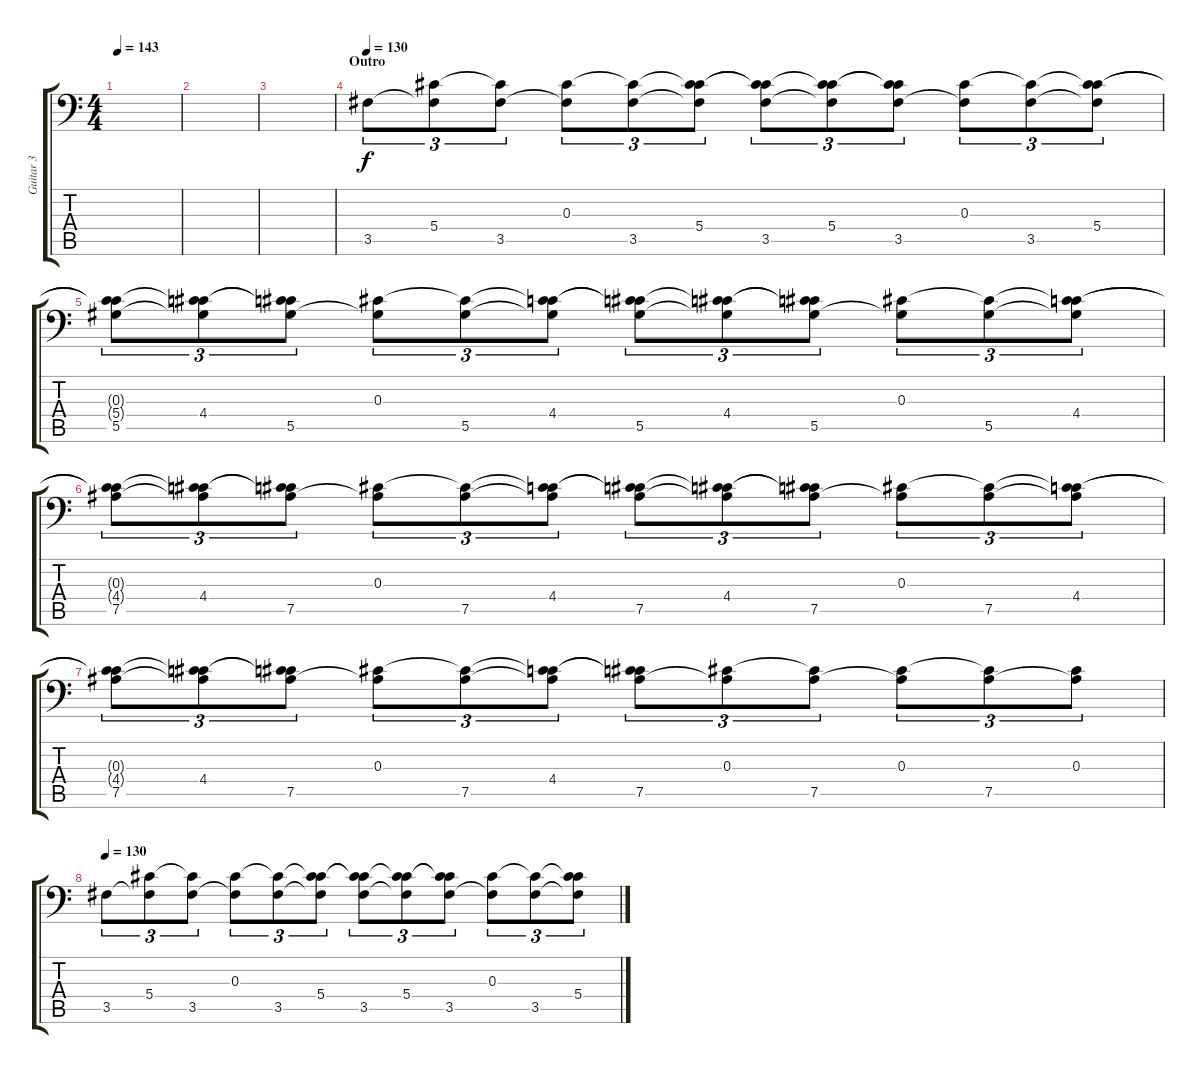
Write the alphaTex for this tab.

\track ("Guitar 3" "Guitar 3") {instrument electricguitarclean}
\staff {score tabs}
\tuning (Bb3 F3 Db3 Ab2 Eb2 Bb1) {hide}
\ts (4 4)
\tempo 143
\clef f4
\ks c
|
|
|
\section ("" "Outro")
\tempo 130
3.5.8{tu (3 2) volume 12 instrument electricguitarclean} (5.4 3.5{t}).8{tu (3 2)} (5.4{t} 3.5).8{tu (3 2)} (0.3 3.5{t}).8{tu (3 2)} (0.3{t} 3.5).8{tu (3 2)} (0.3{t} 5.4 3.5{t}).8{tu (3 2)} (0.3{t} 5.4{t} 3.5).8{tu (3 2)} (0.3{t} 5.4 3.5{t}).8{tu (3 2)} (0.3{t} 5.4{t} 3.5).8{tu (3 2)} (0.3 3.5{t}).8{tu (3 2)} (0.3{t} 3.5).8{tu (3 2)} (0.3{t} 5.4 3.5{t}).8{tu (3 2)} |
(0.3{t} 5.4{t} 5.5).8{tu (3 2)} (0.3{t} 4.4 5.5{t}).8{tu (3 2)} (0.3{t} 4.4{t} 5.5).8{tu (3 2)} (0.3 5.5{t}).8{tu (3 2)} (0.3{t} 5.5).8{tu (3 2)} (0.3{t} 4.4 5.5{t}).8{tu (3 2)} (0.3{t} 4.4{t} 5.5).8{tu (3 2)} (0.3{t} 4.4 5.5{t}).8{tu (3 2)} (0.3{t} 4.4{t} 5.5).8{tu (3 2)} (0.3 5.5{t}).8{tu (3 2)} (0.3{t} 5.5).8{tu (3 2)} (0.3{t} 4.4 5.5{t}).8{tu (3 2)} |
(0.3{t} 4.4{t} 7.5).8{tu (3 2)} (0.3{t} 4.4 7.5{t}).8{tu (3 2)} (0.3{t} 4.4{t} 7.5).8{tu (3 2)} (0.3 7.5{t}).8{tu (3 2)} (0.3{t} 7.5).8{tu (3 2)} (0.3{t} 4.4 7.5{t}).8{tu (3 2)} (0.3{t} 4.4{t} 7.5).8{tu (3 2)} (0.3{t} 4.4 7.5{t}).8{tu (3 2)} (0.3{t} 4.4{t} 7.5).8{tu (3 2)} (0.3 7.5{t}).8{tu (3 2)} (0.3{t} 7.5).8{tu (3 2)} (0.3{t} 4.4 7.5{t}).8{tu (3 2)} |
(0.3{t} 4.4{t} 7.5).8{tu (3 2)} (0.3{t} 4.4 7.5{t}).8{tu (3 2)} (0.3{t} 4.4{t} 7.5).8{tu (3 2)} (0.3 7.5{t}).8{tu (3 2)} (0.3{t} 7.5).8{tu (3 2)} (0.3{t} 4.4 7.5{t}).8{tu (3 2)} (0.3{t} 4.4{t} 7.5).8{tu (3 2)} (0.3 7.5{t}).8{tu (3 2)} (0.3{t} 7.5).8{tu (3 2)} (0.3 7.5{t}).8{tu (3 2)} (0.3{t} 7.5).8{tu (3 2)} (0.3 7.5{t}).8{tu (3 2)} |
\tempo 130
3.5.8{tu (3 2) volume 12 instrument electricguitarclean} (5.4 3.5{t}).8{tu (3 2)} (5.4{t} 3.5).8{tu (3 2)} (0.3 3.5{t}).8{tu (3 2)} (0.3{t} 3.5).8{tu (3 2)} (0.3{t} 5.4 3.5{t}).8{tu (3 2)} (0.3{t} 5.4{t} 3.5).8{tu (3 2)} (0.3{t} 5.4 3.5{t}).8{tu (3 2)} (0.3{t} 5.4{t} 3.5).8{tu (3 2)} (0.3 3.5{t}).8{tu (3 2)} (0.3{t} 3.5).8{tu (3 2)} (0.3{t} 5.4 3.5{t}).8{tu (3 2)}
